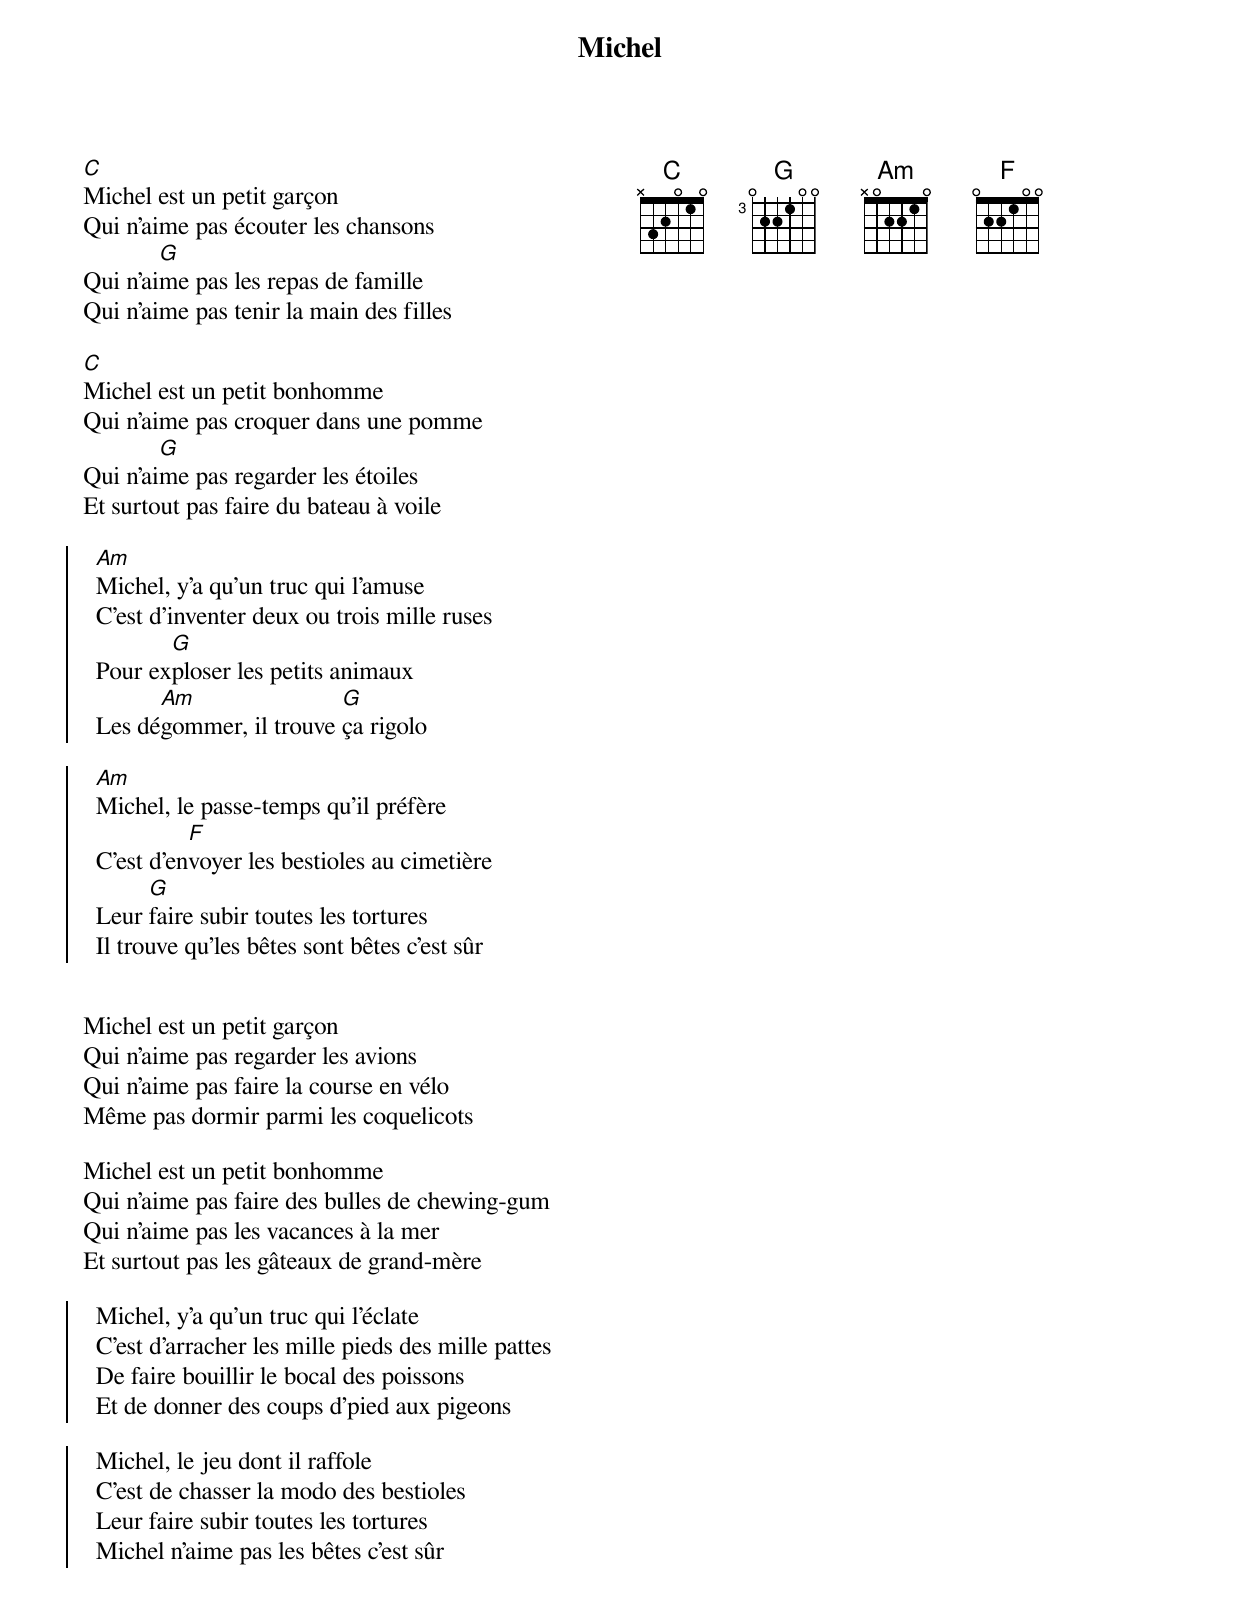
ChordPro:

{title: Michel}
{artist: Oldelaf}
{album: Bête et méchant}
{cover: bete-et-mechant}
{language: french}
{columns: 2}
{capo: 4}
{define: C frets X 3 2 0 1 0}
{define: G base-fret 3 frets 0 2 2 1 0 0}
{define: Am frets X 0 2 2 1 0}
{define: F base-fret 1 frets 0 2 2 1 0 0}


[C]Michel est un petit garçon
Qui n'aime pas écouter les chansons
Qui n'ai[G]me pas les repas de famille
Qui n'aime pas tenir la main des filles

[C]Michel est un petit bonhomme
Qui n'aime pas croquer dans une pomme
Qui n'ai[G]me pas regarder les étoiles
Et surtout pas faire du bateau à voile

{start_of_chorus}
  [Am]Michel, y'a qu'un truc qui l'amuse
  C'est d'inventer deux ou trois mille ruses
  Pour ex[G]ploser les petits animaux
  Les dé[Am]gommer, il trouve [G]ça rigolo
{end_of_chorus}

{start_of_chorus}
  [Am]Michel, le passe-temps qu'il préfère
  C'est d'en[F]voyer les bestioles au cimetière
  Leur [G]faire subir toutes les tortures
  Il trouve qu'les bêtes sont bêtes c'est sûr
{end_of_chorus}


Michel est un petit garçon
Qui n'aime pas regarder les avions
Qui n'aime pas faire la course en vélo
Même pas dormir parmi les coquelicots

Michel est un petit bonhomme
Qui n'aime pas faire des bulles de chewing-gum
Qui n'aime pas les vacances à la mer
Et surtout pas les gâteaux de grand-mère

{start_of_chorus}
  Michel, y'a qu'un truc qui l'éclate
  C'est d'arracher les mille pieds des mille pattes
  De faire bouillir le bocal des poissons
  Et de donner des coups d'pied aux pigeons
{end_of_chorus}

{start_of_chorus}
  Michel, le jeu dont il raffole
  C'est de chasser la modo des bestioles
  Leur faire subir toutes les tortures
  Michel n'aime pas les bêtes c'est sûr
{end_of_chorus}
